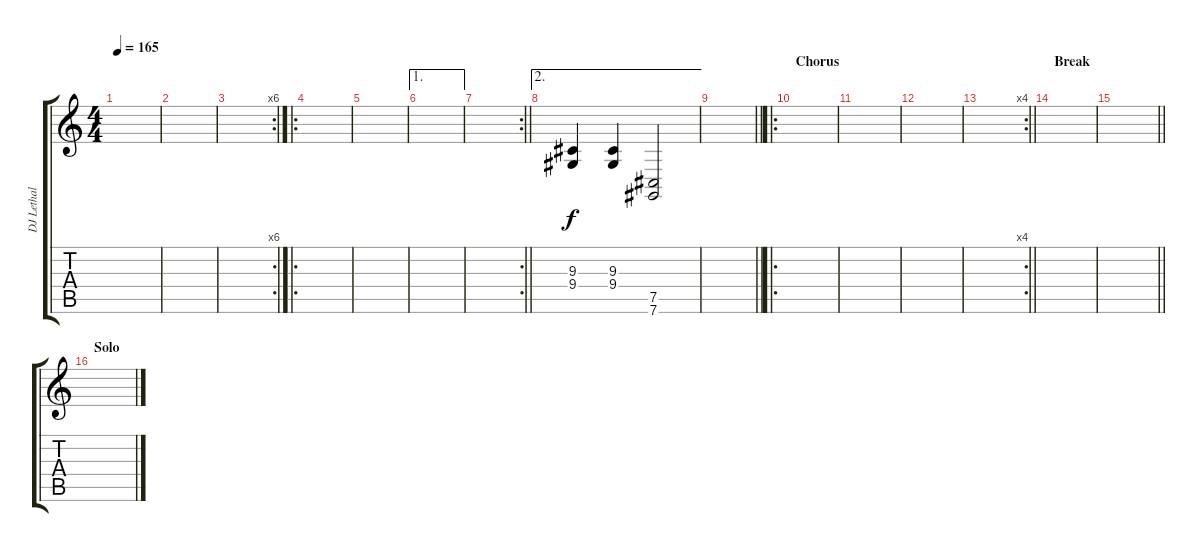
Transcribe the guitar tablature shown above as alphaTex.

\track ("DJ Lethal" "DJ Lethal") {instrument gunshot}
\staff {score tabs}
\tuning (Db4 Ab3 E3 B2 Gb2 Db2) {hide}
\ts (4 4)
\tempo 165
\clef g2
\ks c
|
|
\rc 6
|
\ro
|
|
\ae 1
|
\rc 2
\barLineRight lightlight
|
\ae 2
(9.3 9.4).4 (9.3 9.4).4 (7.5 7.6).2 |
\barLineRight lightlight
|
\ro
\section ("" "Chorus")
|
|
|
\rc 4
\barLineRight lightlight
|
\section ("" "Break")
|
\barLineRight lightlight
|
\section ("" "Solo")
